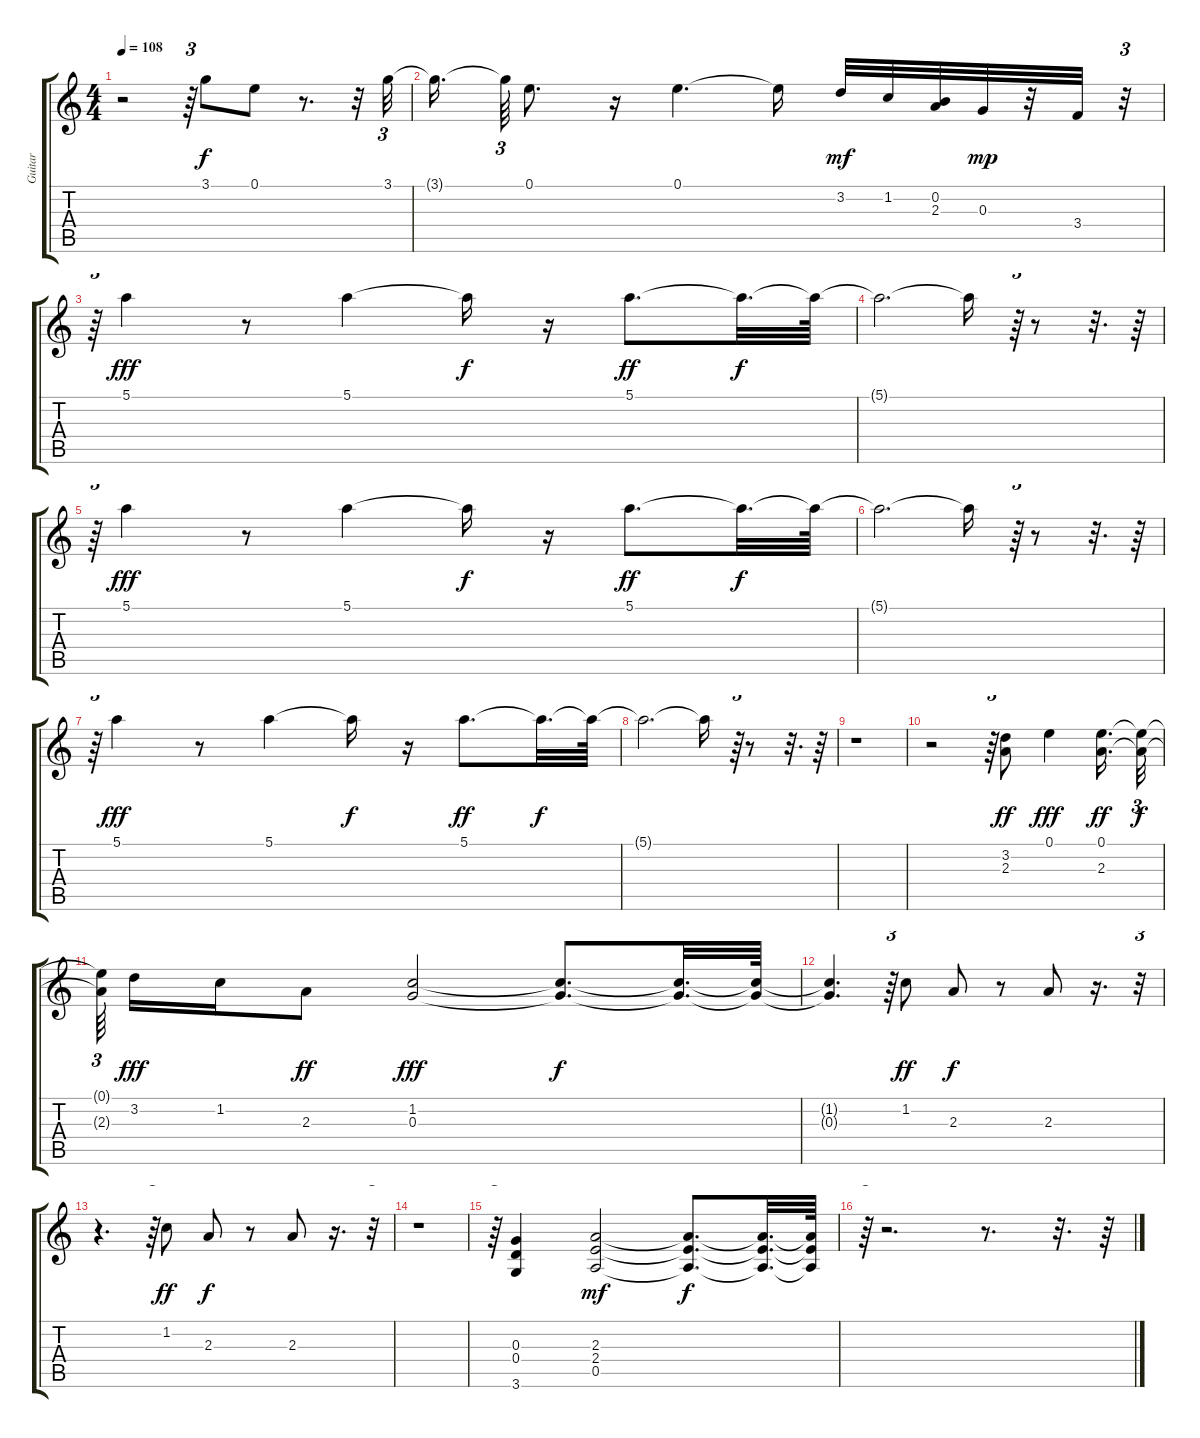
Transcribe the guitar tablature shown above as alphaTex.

\track ("Guitar" "Guitar") {instrument electricguitarjazz}
\staff {score tabs}
\tuning (E4 B3 G3 D3 A2 E2) {hide}
\ts (4 4)
\tempo 108
\clef g2
\ks c
r.2{dy f} r.64{tu (3 2)} 3.1.8 0.1.8 r.8{d} r.32 3.1.32{tu (3 2)} |
3.1{t}.16{d beam splitsecondary} 3.1{t}.64{tu (3 2)} 0.1.8{d} r.16 0.1.4{d} 0.1{t}.16 3.2.32{dy mf} 1.2.32 (0.2 2.3).32 0.3.32{dy mp} r.32 3.4.32 r.32{tu (3 2)} |
r.64{tu (3 2)} 5.1.4{dy fff} r.8 5.1.4 5.1{t}.16{dy f} r.16 5.1.8{d dy ff} 5.1{t}.32{d dy f} 5.1{t}.64 |
5.1{t}.2{d} 5.1{t}.16 r.64{tu (3 2)} r.8 r.32{d} r.64 |
r.64{tu (3 2)} 5.1.4{dy fff} r.8 5.1.4 5.1{t}.16{dy f} r.16 5.1.8{d dy ff} 5.1{t}.32{d dy f} 5.1{t}.64 |
5.1{t}.2{d} 5.1{t}.16 r.64{tu (3 2)} r.8 r.32{d} r.64 |
r.64{tu (3 2)} 5.1.4{dy fff} r.8 5.1.4 5.1{t}.16{dy f} r.16 5.1.8{d dy ff} 5.1{t}.32{d dy f} 5.1{t}.64 |
5.1{t}.2{d} 5.1{t}.16 r.64{tu (3 2)} r.8 r.32{d} r.64 |
r.1 |
r.2 r.64{tu (3 2)} (3.2 2.3).8{dy ff} 0.1.4{dy fff} (0.1 2.3).16{d dy ff} (0.1{t} 2.3{t}).32{tu (3 2) dy f} |
(0.1{t} 2.3{t}).64{tu (3 2) beam splitsecondary} 3.2.16{dy fff} 1.2.16 2.3.8{dy ff} (1.2 0.3).2{dy fff} (1.2{t} 0.3{t}).8{d dy f} (1.2{t} 0.3{t}).32{d} (1.2{t} 0.3{t}).64 |
(1.2{t} 0.3{t}).4{d} r.64{tu (3 2)} 1.2.8{dy ff} 2.3.8{dy f} r.8 2.3.8 r.16{d} r.32{tu (3 2)} |
r.4{d} r.64{tu (3 2)} 1.2.8{dy ff} 2.3.8{dy f} r.8 2.3.8 r.16{d} r.32{tu (3 2)} |
r.1 |
r.64{tu (3 2)} (0.3 0.4 3.6).4 (2.3 2.4 0.5).2{dy mf} (2.3{t} 2.4{t} 0.5{t}).8{d dy f} (2.3{t} 2.4{t} 0.5{t}).32{d} (2.3{t} 2.4{t} 0.5{t}).64 |
r.64{tu (3 2)} r.2{d} r.8{d} r.32{d} r.64
